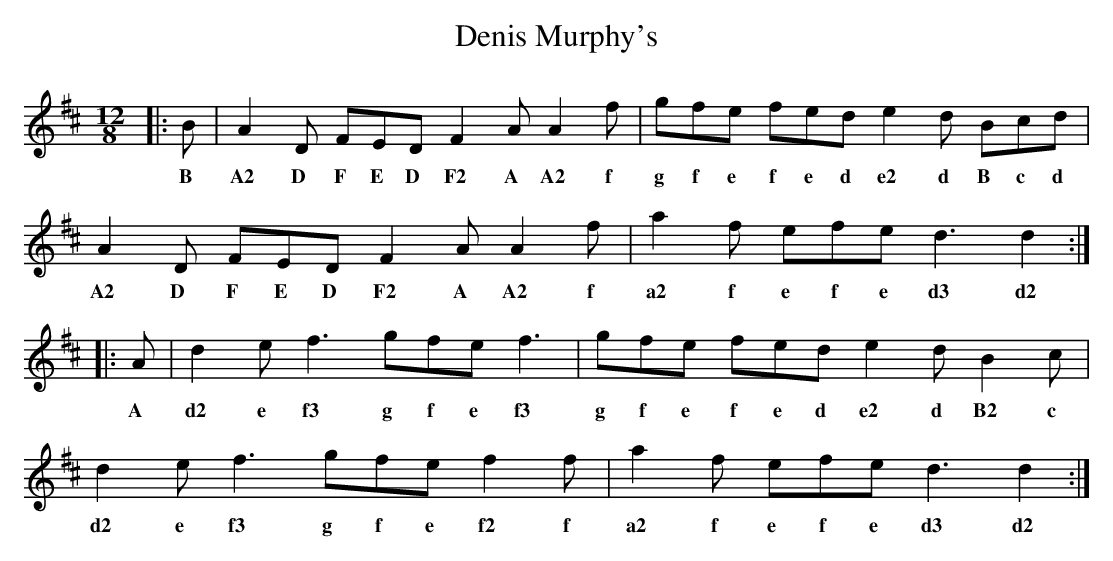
X:1 - Speed 55
T: Denis Murphy's
M: 12/8
L: 1/8
K: Dmaj
|:B|A2D FED F2A A2f|gfe fed e2d Bcd|
w: B A2 D F E D F2 A A2 f g f e f e d e2 d B c d
A2D FED F2A A2f|a2f efe d3 d2:|
w: A2 D F E D F2 A A2 f a2 f e f e d3 d2
|:A|d2e f3 gfe f3|gfe fed e2d B2c|
w: A d2 e f3 g f e f3 g f e f e d e2 d B2 c
d2e f3 gfe f2f|a2f efe d3 d2:|
w: d2 e f3 g f e f2 f a2 f e f e d3 d2
